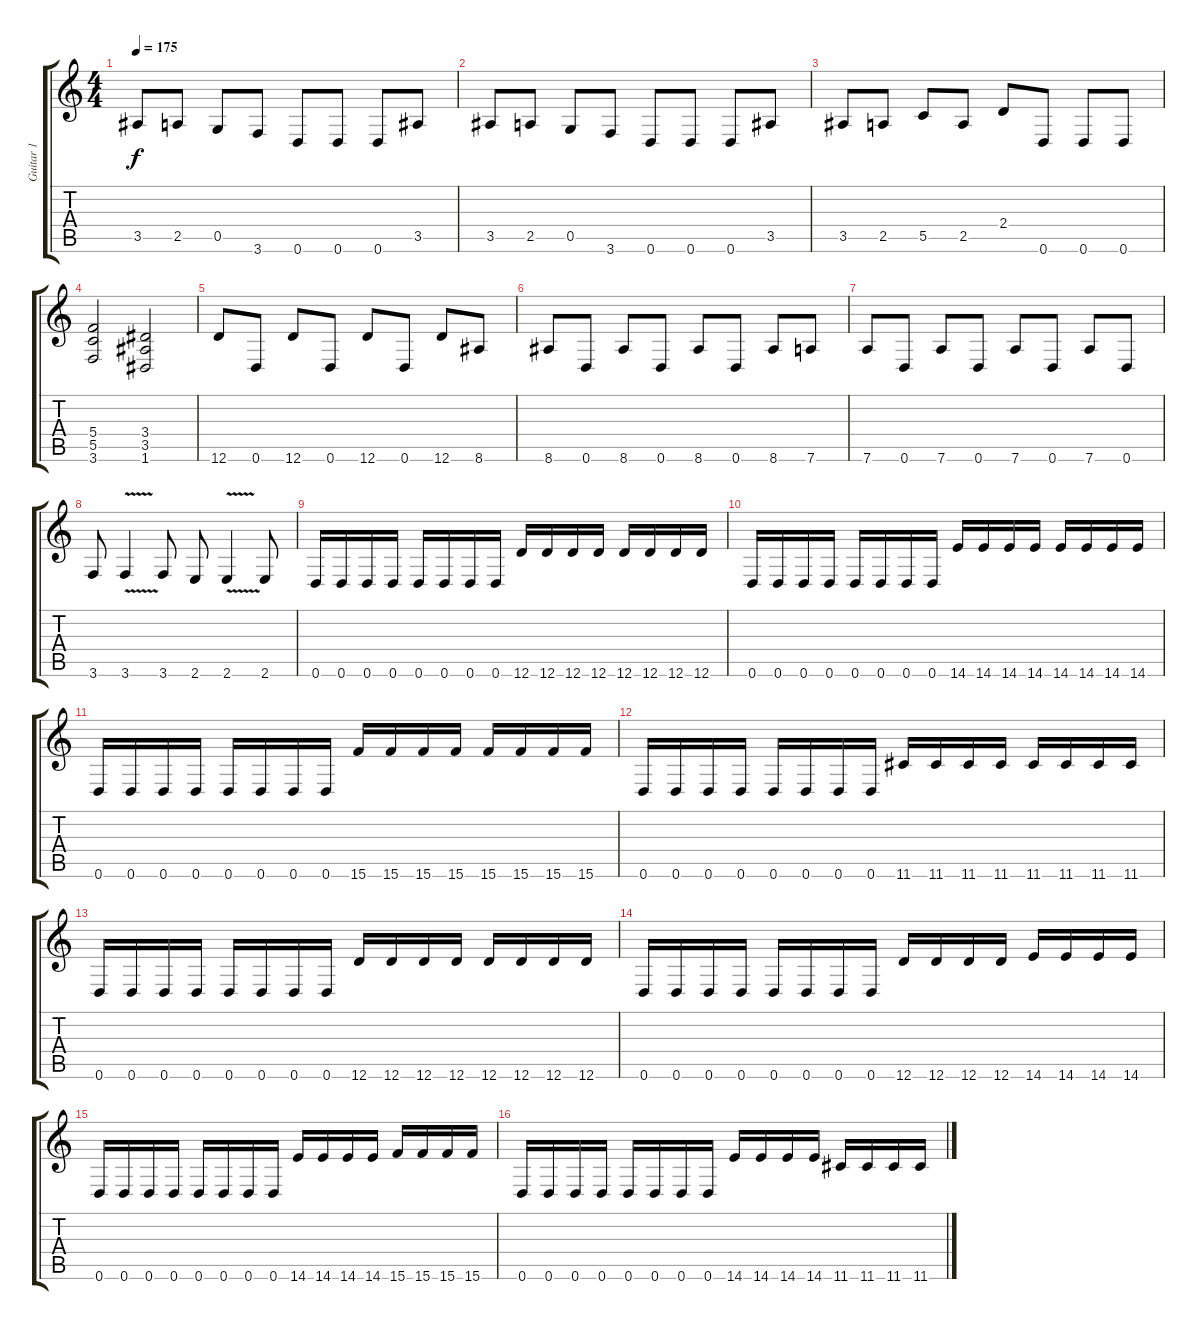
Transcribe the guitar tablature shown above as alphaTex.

\track ("Guitar 1" "Guitar 1") {instrument distortionguitar}
\staff {score tabs}
\tuning (D4 A3 F3 C3 G2 D2) {hide}
\ts (4 4)
\tempo 175
\clef g2
\ks c
3.5.8{dy f} 2.5.8 0.5.8 3.6.8 0.6.8 0.6.8 0.6.8 3.5.8 |
3.5.8 2.5.8 0.5.8 3.6.8 0.6.8 0.6.8 0.6.8 3.5.8 |
3.5.8 2.5.8 5.5.8 2.5.8 2.4.8 0.6.8 0.6.8 0.6.8 |
(5.4 5.5 3.6).2 (3.4 3.5 1.6).2 |
12.6.8 0.6.8 12.6.8 0.6.8 12.6.8 0.6.8 12.6.8 8.6.8 |
8.6.8 0.6.8 8.6.8 0.6.8 8.6.8 0.6.8 8.6.8 7.6.8 |
7.6.8 0.6.8 7.6.8 0.6.8 7.6.8 0.6.8 7.6.8 0.6.8 |
3.6.8 3.6{v}.4 3.6.8 2.6.8 2.6{v}.4 2.6.8 |
0.6.16 0.6.16 0.6.16 0.6.16 0.6.16 0.6.16 0.6.16 0.6.16 12.6.16 12.6.16 12.6.16 12.6.16 12.6.16 12.6.16 12.6.16 12.6.16 |
0.6.16 0.6.16 0.6.16 0.6.16 0.6.16 0.6.16 0.6.16 0.6.16 14.6.16 14.6.16 14.6.16 14.6.16 14.6.16 14.6.16 14.6.16 14.6.16 |
0.6.16 0.6.16 0.6.16 0.6.16 0.6.16 0.6.16 0.6.16 0.6.16 15.6.16 15.6.16 15.6.16 15.6.16 15.6.16 15.6.16 15.6.16 15.6.16 |
0.6.16 0.6.16 0.6.16 0.6.16 0.6.16 0.6.16 0.6.16 0.6.16 11.6.16 11.6.16 11.6.16 11.6.16 11.6.16 11.6.16 11.6.16 11.6.16 |
0.6.16 0.6.16 0.6.16 0.6.16 0.6.16 0.6.16 0.6.16 0.6.16 12.6.16 12.6.16 12.6.16 12.6.16 12.6.16 12.6.16 12.6.16 12.6.16 |
0.6.16 0.6.16 0.6.16 0.6.16 0.6.16 0.6.16 0.6.16 0.6.16 12.6.16 12.6.16 12.6.16 12.6.16 14.6.16 14.6.16 14.6.16 14.6.16 |
0.6.16 0.6.16 0.6.16 0.6.16 0.6.16 0.6.16 0.6.16 0.6.16 14.6.16 14.6.16 14.6.16 14.6.16 15.6.16 15.6.16 15.6.16 15.6.16 |
0.6.16 0.6.16 0.6.16 0.6.16 0.6.16 0.6.16 0.6.16 0.6.16 14.6.16 14.6.16 14.6.16 14.6.16 11.6.16 11.6.16 11.6.16 11.6.16
